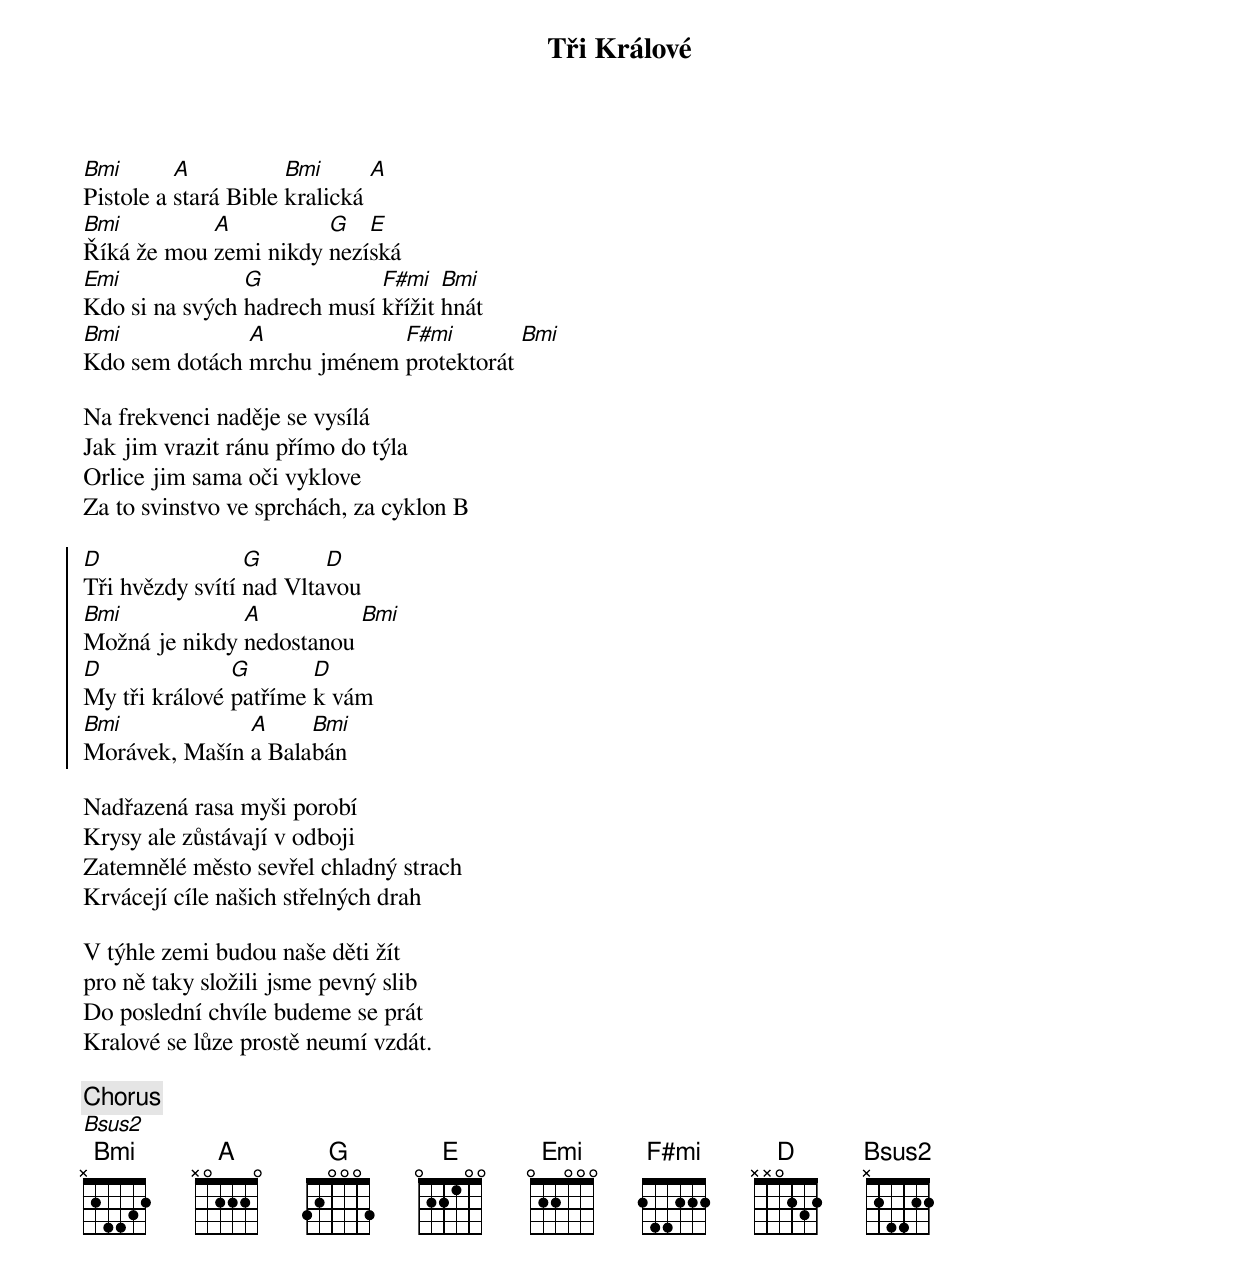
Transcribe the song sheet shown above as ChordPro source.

{title: Tři Králové}
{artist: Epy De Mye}
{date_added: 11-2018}
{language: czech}
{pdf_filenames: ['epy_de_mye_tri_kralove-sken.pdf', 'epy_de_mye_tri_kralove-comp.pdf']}
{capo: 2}
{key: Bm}
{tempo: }
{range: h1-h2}
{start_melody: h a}
{start_of_verse}
[Bmi]Pistole a [A]stará Bible [Bmi]kralická [A]
[Bmi]Říká že mou [A]zemi nikdy [G]nezí[E]ská
[Emi]Kdo si na svých [G]hadrech musí [F#mi]křížit [Bmi]hnát
[Bmi]Kdo sem dotách [A]mrchu jménem [F#mi]protektorát [Bmi]
{end_of_verse}

{start_of_verse}
Na frekvenci naděje se vysílá
Jak jim vrazit ránu přímo do týla
Orlice jim sama oči vyklove
Za to svinstvo ve sprchách, za cyklon B
{end_of_verse}

{start_of_chorus}
[D]Tři hvězdy svítí [G]nad Vlta[D]vou
[Bmi]Možná je nikdy [A]nedostanou [Bmi]
[D]My tři králové [G]patříme [D]k vám
[Bmi]Morávek, Mašín [A]a Bala[Bmi]bán
{end_of_chorus}

{start_of_verse}
Nadřazená rasa myši porobí
Krysy ale zůstávají v odboji
Zatemnělé město sevřel chladný strach
Krvácejí cíle našich střelných drah
{end_of_verse}

{start_of_verse}
V týhle zemi budou naše děti žít
pro ně taky složili jsme pevný slib
Do poslední chvíle budeme se prát
Kralové se lůze prostě neumí vzdát.
{end_of_verse}

{chorus}
[Bsus2]
